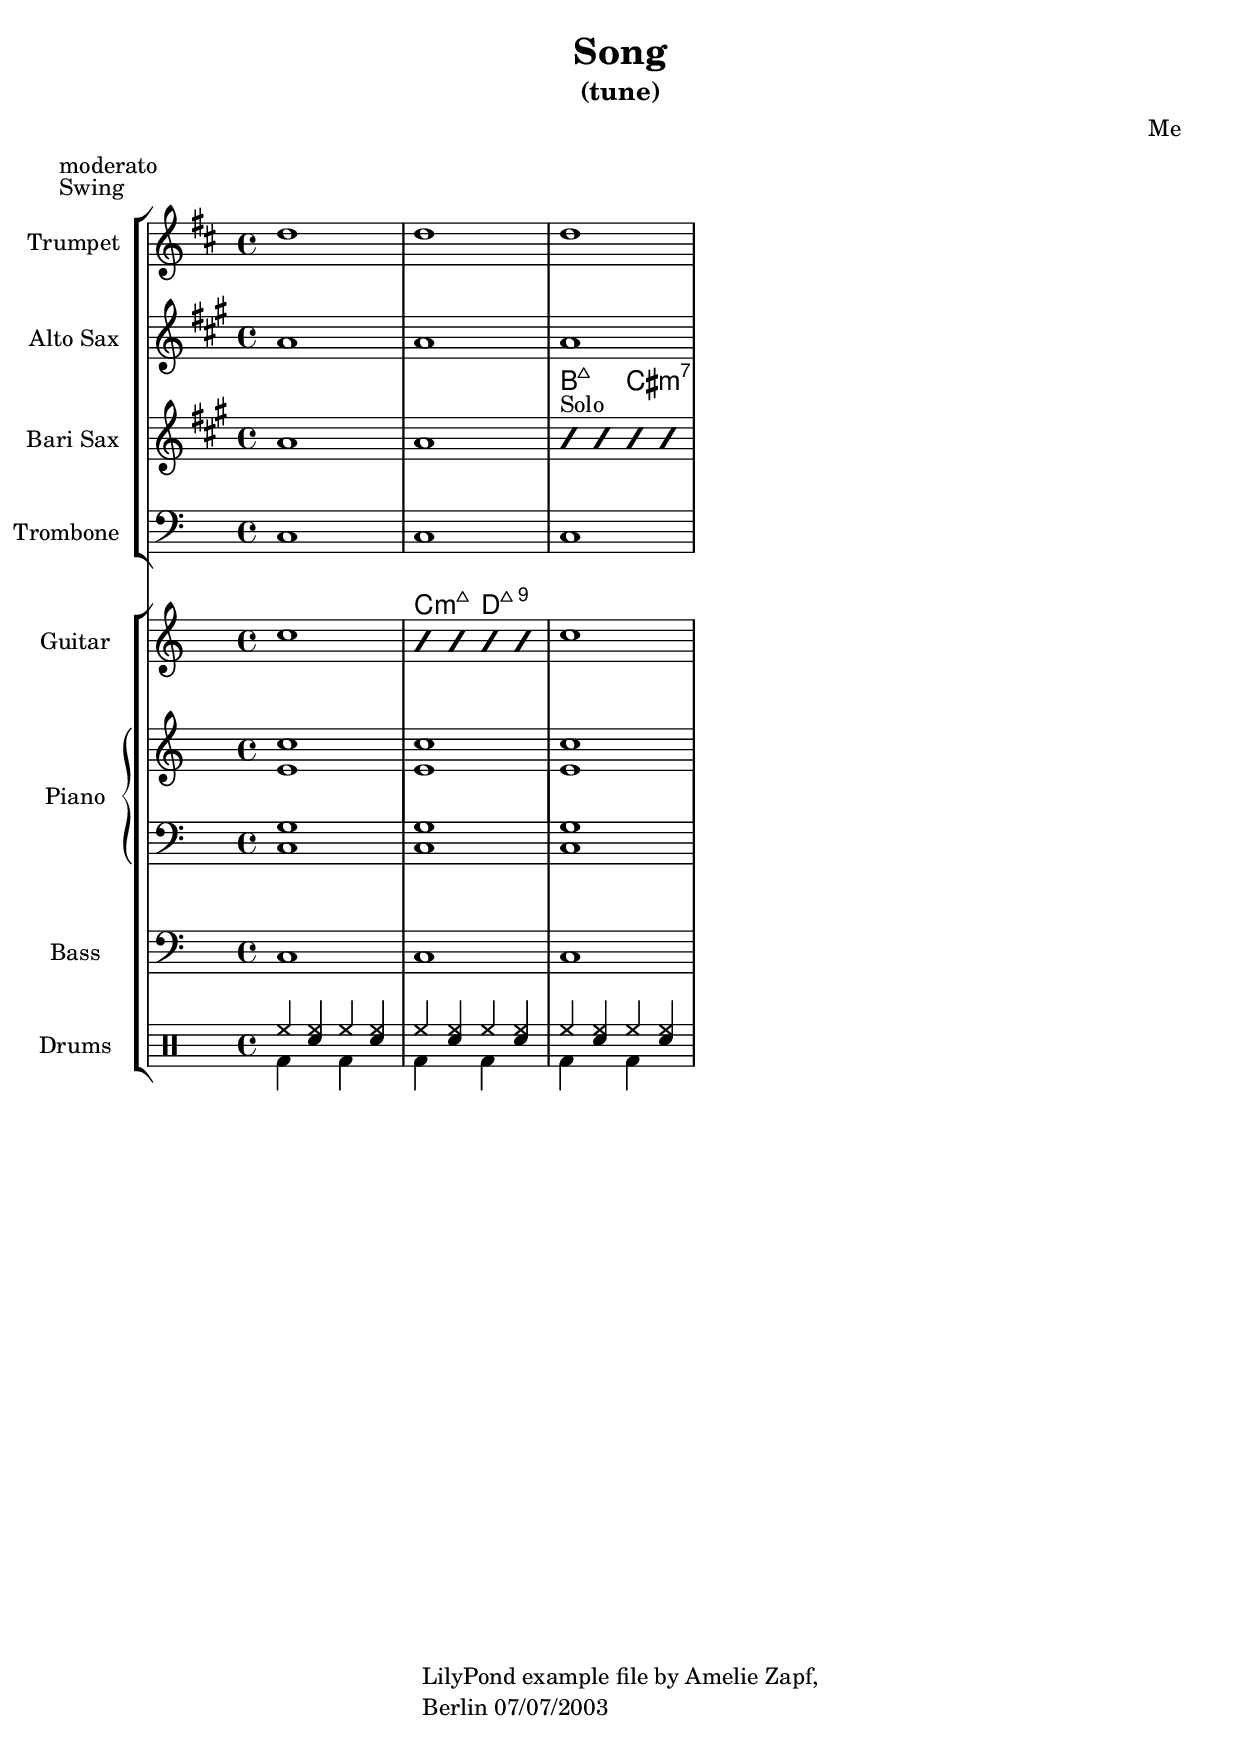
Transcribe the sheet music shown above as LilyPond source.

%% Do not edit this file; it is auto-generated from LSR http://lsr.dsi.unimi.it
%% This file is in the public domain.
\version "2.13.0"

\header {
  lsrtags = "keyboards, percussion, fretted-strings, template"

  texidoces = "
Ésta es una plantilla bastante avanzada, para un conjunto de
jazz. Observe que la notación de todos los instrumentos está en
@code{\\key c \\major} (Do mayor). Esto se refiere al tono de
concierto; la armadura se transporta automáticamente si la música está
dentro de una sección @code{\\transpose}.

"
  doctitlees = "Plantilla para combo de jazz"
  
  texidocde = "
Hier ist ein ziemlich kompliziertes Beispiel für ein Jazz-Ensemble. Achtung: 
Alle Instrumente sind in @code{\key c \major} (C-Dur) notiert. Das bezieht sich 
auf die klingende Musik: LilyPond transponiert die Tonart automatisch, wenn 
sich die Noten innerhalb eines @code{\transpose}-Abschnitts befinden.

"

  doctitlede = "Vorlage für Jazz-Combo"

  texidoc = "
This is quite an advanced template, for a jazz ensemble. Note that all
instruments are notated in @code{\\key c \\major}. This refers to the
key in concert pitch; the key will be automatically transposed if the
music is within a @code{\\transpose} section.

"
  doctitle = "Jazz combo template"
} % begin verbatim

\header {
  title = "Song"
  subtitle = "(tune)"
  composer = "Me"
  meter = "moderato"
  piece = "Swing"
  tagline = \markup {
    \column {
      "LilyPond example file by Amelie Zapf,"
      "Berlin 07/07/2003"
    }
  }
}

%#(set-global-staff-size 16)
\include "english.ly"

%%%%%%%%%%%% Some macros %%%%%%%%%%%%%%%%%%%

sl = {
  \override NoteHead #'style = #'slash
  \override Stem #'transparent = ##t
}
nsl = {
  \revert NoteHead #'style
  \revert Stem #'transparent
}
crOn = \override NoteHead #'style = #'cross
crOff = \revert NoteHead #'style

%% insert chord name style stuff here.

jazzChords = { }

%%%%%%%%%%%% Keys'n'thangs %%%%%%%%%%%%%%%%%

global = { \time 4/4 }

Key = { \key c \major }

% ############ Horns ############

% ------ Trumpet ------
trpt = \transpose c d \relative c'' {
  \Key
  c1 | c | c |
}
trpHarmony = \transpose c' d {
  \jazzChords
}
trumpet = {
  \global
  \set Staff.instrumentName = #"Trumpet"
  \clef treble
  <<
    \trpt
  >>
}

% ------ Alto Saxophone ------
alto = \transpose c a \relative c' {
  \Key
  c1 | c | c |
}
altoHarmony = \transpose c' a {
  \jazzChords
}
altoSax = {
  \global
  \set Staff.instrumentName = #"Alto Sax"
  \clef treble
  <<
    \alto
  >>
}

% ------ Baritone Saxophone ------
bari = \transpose c a' \relative c {
  \Key
  c1
  c1
  \sl
  d4^"Solo" d d d
  \nsl
}
bariHarmony = \transpose c' a \chordmode {
  \jazzChords s1 s d2:maj e:m7
}
bariSax = {
  \global
  \set Staff.instrumentName = #"Bari Sax"
  \clef treble
  <<
    \bari
  >>
}

% ------ Trombone ------
tbone = \relative c {
  \Key
  c1 | c | c
}
tboneHarmony = \chordmode {
  \jazzChords
}
trombone = {
  \global
  \set Staff.instrumentName = #"Trombone"
  \clef bass
  <<
    \tbone
  >>
}

% ############ Rhythm Section #############

% ------ Guitar ------
gtr = \relative c'' {
  \Key
  c1
  \sl
  b4 b b b
  \nsl
  c1
}
gtrHarmony = \chordmode {
  \jazzChords
  s1 c2:min7+ d2:maj9
}
guitar = {
  \global
  \set Staff.instrumentName = #"Guitar"
  \clef treble
  <<
    \gtr
  >>
}

%% ------ Piano ------
rhUpper = \relative c'' {
  \voiceOne
  \Key
  c1 | c | c
}
rhLower = \relative c' {
  \voiceTwo
  \Key
  e1 | e | e
}

lhUpper = \relative c' {
  \voiceOne
  \Key
  g1 | g | g
}
lhLower = \relative c {
  \voiceTwo
  \Key
  c1 | c | c
}

PianoRH = {
  \clef treble
  \global
  \set Staff.midiInstrument = #"acoustic grand"
  <<
    \new Voice = "one" \rhUpper
    \new Voice = "two" \rhLower
  >>
}
PianoLH = {
  \clef bass
  \global
  \set Staff.midiInstrument = "acoustic grand"
  <<
    \new Voice = "one" \lhUpper
    \new Voice = "two" \lhLower
  >>
}

piano = {
  <<
    \set PianoStaff.instrumentName = #"Piano"
    \new Staff = "upper" \PianoRH
    \new Staff = "lower" \PianoLH
  >>
}

% ------ Bass Guitar ------
Bass = \relative c {
  \Key
  c1 | c | c
}
bass = {
  \global
  \set Staff.instrumentName = #"Bass"
  \clef bass
  <<
    \Bass
  >>
}

% ------ Drums ------
up = \drummode {
  \voiceOne
  hh4 <hh sn> hh <hh sn>
  hh4 <hh sn> hh <hh sn>
  hh4 <hh sn> hh <hh sn>
}
down = \drummode {
  \voiceTwo
  bd4 s bd s
  bd4 s bd s
  bd4 s bd s
}

drumContents = {
  \global
  <<
    \set DrumStaff.instrumentName = #"Drums"
    \new DrumVoice \up
    \new DrumVoice \down
  >>
}

%%%%%%%%% It All Goes Together Here %%%%%%%%%%%%%%%%%%%%%%

\score {
  <<
    \new StaffGroup = "horns" <<
      \new Staff = "trumpet" \trumpet
      \new Staff = "altosax" \altoSax
      \new ChordNames = "barichords" \bariHarmony
      \new Staff = "barisax" \bariSax
      \new Staff = "trombone" \trombone
    >>
    
    \new StaffGroup = "rhythm" <<
      \new ChordNames = "chords" \gtrHarmony
      \new Staff = "guitar" \guitar
      \new PianoStaff = "piano" \piano
      \new Staff = "bass" \bass
      \new DrumStaff \drumContents
    >>
  >>
  
  \layout {
    \context { \RemoveEmptyStaffContext }
    \context {
      \Score
      \override BarNumber #'padding = #3
      \override RehearsalMark #'padding = #2
      skipBars = ##t
    }
  }
  
  \midi { }
}
